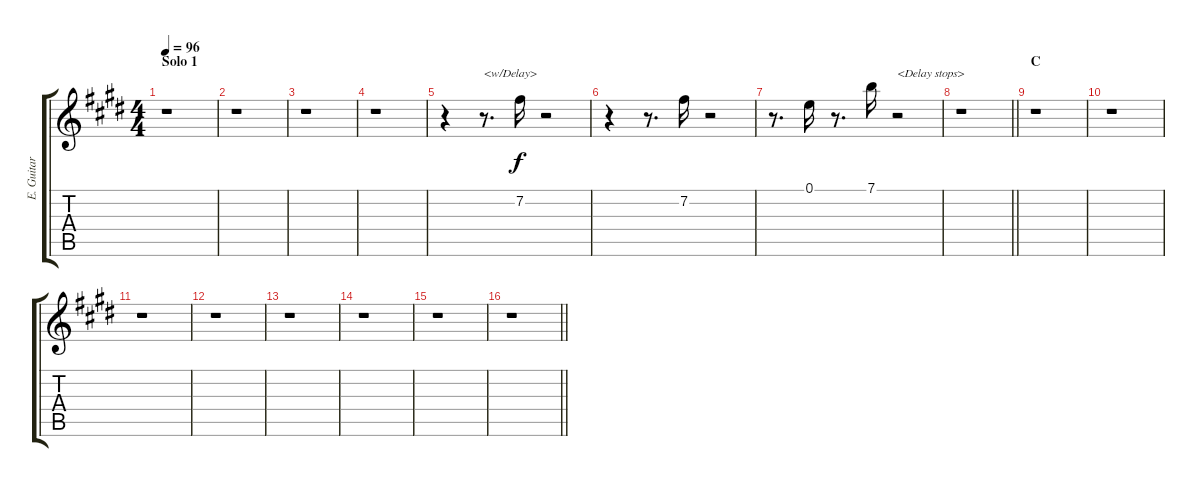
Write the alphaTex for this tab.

\track ("E. Guitar II" "E. Guitar ") {instrument electricguitarclean}
\staff {score tabs}
\tuning (E4 B3 G3 D3 A2 E2) {hide}
\ts (4 4)
\section ("" "Solo 1")
\tempo 96
\clef g2
\ks e
r.1{dy f} |
r.1 |
r.1 |
r.1 |
r.4 r.8{d txt "<w/Delay>"} 7.2.16 r.2 |
r.4 r.8{d} 7.2.16 r.2 |
r.8{d} 0.1.16 r.8{d} 7.1.16 r.2{txt "<Delay stops>"} |
\barLineRight lightlight
r.1 |
\section ("" "C")
r.1 |
r.1 |
r.1 |
r.1 |
r.1 |
r.1 |
r.1 |
\barLineRight lightlight
r.1
